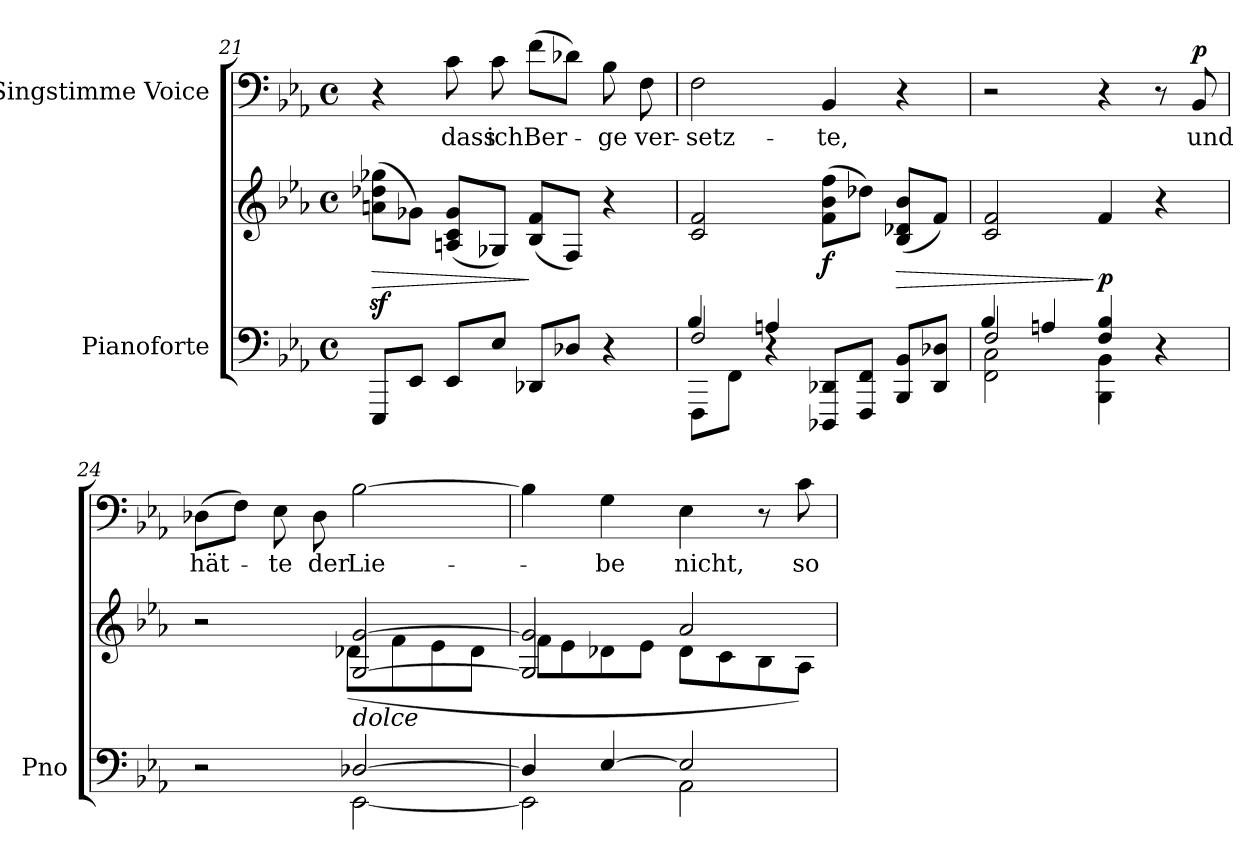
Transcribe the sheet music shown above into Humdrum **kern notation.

**kern	**kern	**dynam	**kern	**text	**dynam
*part2	*part2	*part2	*part1	*part1	*part1
*staff3	*staff2	*staff2/3	*staff1	*staff1	*staff1
*I"Pianoforte	*	*	*I"Singstimme Voice	*	*
*I'Pno	*	*	*	*	*
*clefF4	*clefG2	*	*clefF4	*	*
*k[b-e-a-]	*k[b-e-a-]	*	*k[b-e-a-]	*	*
*M4/4	*M4/4	*	*M4/4	*	*
*met(c)	*met(c)	*	*met(c)	*	*
=21	=21	=21	=21	=21	=21
!	!	!LO:HP:b	!	!	!
8EEE-/L	(>8an\z< 8dd-X\z< 8gg-X\z<L	>	4r	.	.
8EE-/J	8g-X\J)	.	.	.	.
!	!	!	!	!LO:LY:b	!
8EE-/L	(<8An/ 8c/ 8g-/L	.	8c\	dass	.
!	!	!	!	!LO:LY:b	!
8E-/J	8G-X/J)	.	8c\	ich	.
!	!	!	!	!LO:LY:b	!
8DD-X/L	(<8B-/ 8f/L	]	(>8f\L	Ber-	.
8D-X/J	8F/J)	.	8d-X\J)	.	.
!	!	!	!	!LO:LY:b	!
4r	4r	.	8B-\	-ge	.
!	!	!	!	!LO:LY:b	!
.	.	.	8F\	ver-	.
!!LO:LB:g=z
=22	=22	=22	=22	=22	=22
*^	*	*	*	*	*
*	*^	*	*	*	*	*
!	!	!	!	!	!	!LO:LY:b	!
2F/	4B-/	8FFF\L	2c/ 2f/	.	2F\	-setz-	.
.	.	8FF\J	.	.	.	.	.
.	4An/	4r	.	.	.	.	.
!	!	!	!	!LO:DY:b	!	!LO:LY:b	!
2ryy	8DDD-X/ 8DD-X/L	2ryy	(>8f\ 8b-\ 8ff\L	f	4BB-/	-te,	.
.	8FFF/ 8FF/J	.	8dd-X\J)	.	.	.	.
!	!	!	!	!LO:HP:b	!	!	!
.	8BBB-/ 8BB-/L	.	(<8B-/ 8d-X/ 8b-/L	>	4r	.	.
.	8DD-/ 8D-X/J	.	8f/J)	.	.	.	.
=23	=23	=23	=23	=23	=23	=23	=23
2F/	4B-/	2FF\ 2C\	2c/ 2f/	.	2r	.	.
.	4An/	.	.	.	.	.	.
!	!	!	!	!LO:DY:n=1:b	!	!	!
4F/ 4B-/	4BBB-\ 4BB-\	2ryy	4f/	] p	4r	.	.
4ryy	4r	.	4r	.	8r	.	.
!	!	!	!	!	!	!LO:LY:b	!LO:DY:a
.	.	.	.	.	8BB-/	und	p
*	*v	*v	*	*	*	*	*
=24	=24	=24	=24	=24	=24	=24
*	*	*^	*	*	*	*
!	!	!	!	!	!	!LO:LY:b	!
2r	2ryy	2r	2ryy	.	(>8D-X\L	hät-	.
.	.	.	.	.	8F\J)	.	.
!	!	!	!	!	!	!LO:LY:b	!
.	.	.	.	.	8E-\	-te	.
!	!	!	!	!	!	!LO:LY:b	!
.	.	.	.	.	8D-\	der	.
!	!	!LO:TX:b:i:t=dolce	!	!	!	!	!
!	!	!	!	!	!	!LO:LY:b	!
[2D-X/	[2EE-\	[2G/ [2g/	(>8d-X\L	.	[2B-\	Lie-	.
.	.	.	8f\	.	.	.	.
.	.	.	8e-\	.	.	.	.
.	.	.	8d-\J	.	.	.	.
=25	=25	=25	=25	=25	=25	=25	=25
4D-/]	2EE-\]	2G/] 2g/]	8f\L	.	4B-\]	.	.
.	.	.	8e-\	.	.	.	.
!	!	!	!	!	!	!LO:LY:b	!
[4E-/	.	.	8d-X\	.	4G\	-be	.
.	.	.	8e-\J	.	.	.	.
!	!	!	!	!	!	!LO:LY:b	!
2E-/]	2AA-\	2a-/	8d-\L	.	4E-\	nicht,	.
.	.	.	8c\	.	.	.	.
.	.	.	8B-\	.	8r	.	.
!	!	!	!	!	!	!LO:LY:b	!
.	.	.	8A-\J)	.	8c\	so	.
*v	*v	*	*	*	*	*	*
*	*v	*v	*	*	*	*
=	=	=	=	=	=
*-	*-	*-	*-	*-	*-
